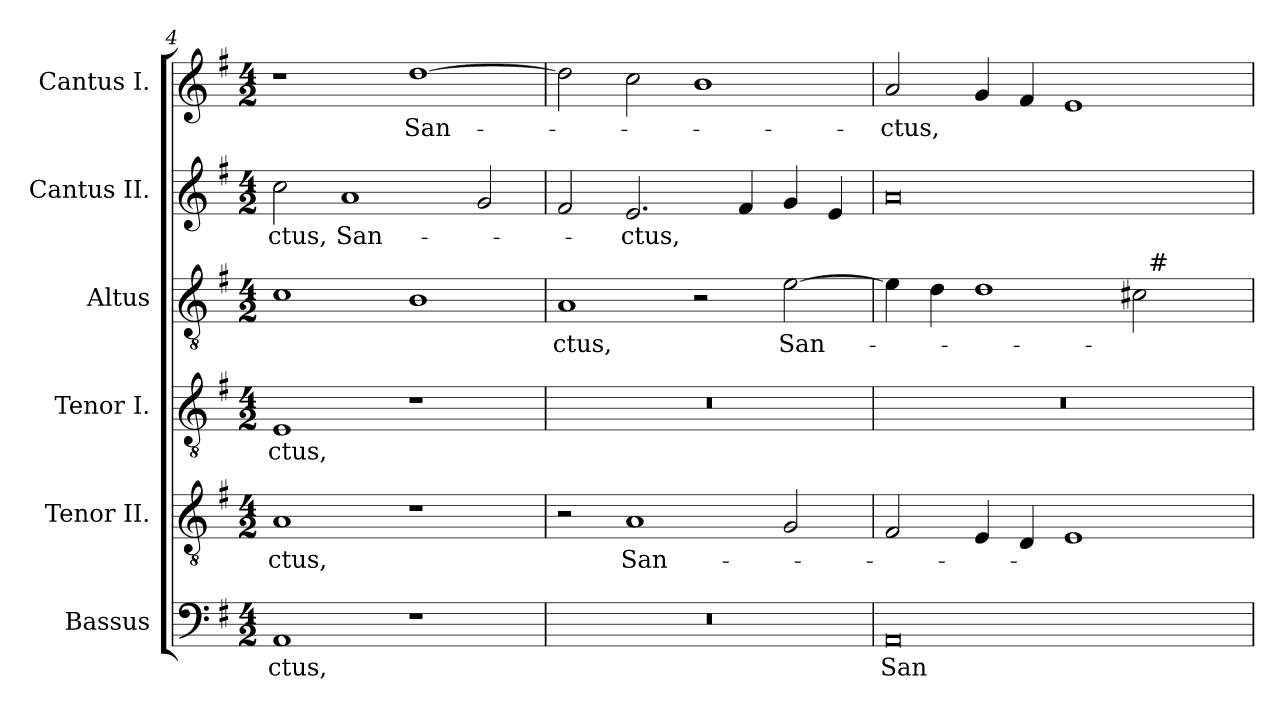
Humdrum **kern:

**kern	**text	**kern	**text	**kern	**text	**kern	**text	**kern	**text	**kern	**text
*part6	*part6	*part5	*part5	*part4	*part4	*part3	*part3	*part2	*part2	*part1	*part1
*staff6	*staff6	*staff5	*staff5	*staff4	*staff4	*staff3	*staff3	*staff2	*staff2	*staff1	*staff1
*I"Bassus	*	*I"Tenor II.	*	*I"Tenor I.	*	*I"Altus	*	*I"Cantus II.	*	*I"Cantus I.	*
*I'B.	*	*I'T. II.	*	*I'T. I.	*	*I'A.	*	*I'C. II	*	*I'C. I	*
*clefF4	*	*clefGv2	*	*clefGv2	*	*clefGv2	*	*clefG2	*	*clefG2	*
*	*	*ITrd7c12	*	*ITrd7c12	*	*ITrd7c12	*	*	*	*	*
*k[f#]	*	*k[f#]	*	*k[f#]	*	*k[f#]	*	*k[f#]	*	*k[f#]	*
*G:	*	*G:	*	*G:	*	*G:	*	*G:	*	*G:	*
*M4/2	*	*M4/2	*	*M4/2	*	*M4/2	*	*M4/2	*	*M4/2	*
=4	=4	=4	=4	=4	=4	=4	=4	=4	=4	=4	=4
!	!LO:LY:b:color=#000000	!	!	!	!	!	!	!	!	!	!
!	!	!	!LO:LY:b:color=#000000	!	!	!	!	!	!	!	!
!	!	!	!	!	!LO:LY:b:color=#000000	!	!	!	!	!	!
!	!	!	!	!	!	!	!	!	!LO:LY:b:color=#000000	!	!
1AAi	-ctus,	1AAi	-ctus,	1EEi	-ctus,	1Ci	.	2cci\	-ctus,	1r	.
!	!	!	!	!	!	!	!	!	!LO:LY:b:color=#000000	!	!
.	.	.	.	.	.	.	.	1ai	San-	.	.
!	!	!	!	!	!	!	!	!	!	!	!LO:LY:b:color=#000000
1r	.	1r	.	1r	.	1BBi	.	.	.	[1ddi	San-
.	.	.	.	.	.	.	.	2gi/	.	.	.
=5	=5	=5	=5	=5	=5	=5	=5	=5	=5	=5	=5
!LO:N:vis=1	!	!	!	!LO:N:vis=1	!	!	!	!	!	!	!
!	!	!	!	!	!	!	!LO:LY:b:color=#000000	!	!	!	!
0r	.	2r	.	0r	.	1AAi	-ctus,	2f#i/	.	2ddi\]	.
!	!	!	!LO:LY:b:color=#000000	!	!	!	!	!	!	!	!
!	!	!	!	!	!	!	!	!	!LO:LY:b:color=#000000	!	!
.	.	1AAi	San-	.	.	.	.	2.ei/	-ctus,	2cci\	.
.	.	.	.	.	.	2r	.	.	.	1bi	.
.	.	.	.	.	.	.	.	4f#i/	.	.	.
!	!	!	!	!	!	!	!LO:LY:b:color=#000000	!	!	!	!
.	.	2GGi/	.	.	.	[2Ei\	San-	4gi/	.	.	.
.	.	.	.	.	.	.	.	4ei/	.	.	.
!!LO:PB:g=z
=6	=6	=6	=6	=6	=6	=6	=6	=6	=6	=6	=6
!	!LO:LY:b:color=#000000	!	!	!LO:N:vis=1	!	!	!	!	!	!	!
!	!	!	!	!	!	!	!	!	!	!	!LO:LY:b:color=#000000
*	*	*	*	*	*	*^	*	*	*	*	*
0AAi	San-	2FF#i/	.	0r	.	4Ei\]	1ryy	.	0ai	.	2ai/	-ctus,
.	.	.	.	.	.	4Di\	.	.	.	.	.	.
.	.	4EEi/	.	.	.	1Di	.	.	.	.	4gi/	.
.	.	4DDi/	.	.	.	.	.	.	.	.	4f#i/	.
.	.	1EEi	.	.	.	.	2ryy	.	.	.	1ei	.
.	.	.	.	.	.	2C#i\	32ryy	.	.	.	.	.
.	.	.	.	.	.	.	256ryy	.	.	.	.	.
!	!	!	!	!	!	!	!LO:TX:a:t=#	!	!	!	!	!
.	.	.	.	.	.	.	4ryy	.	.	.	.	.
.	.	.	.	.	.	.	8ryy	.	.	.	.	.
.	.	.	.	.	.	.	16ryy	.	.	.	.	.
.	.	.	.	.	.	.	64..ryy	.	.	.	.	.
*	*	*	*	*	*	*v	*v	*	*	*	*	*
=	=	=	=	=	=	=	=	=	=	=	=
*-	*-	*-	*-	*-	*-	*-	*-	*-	*-	*-	*-
